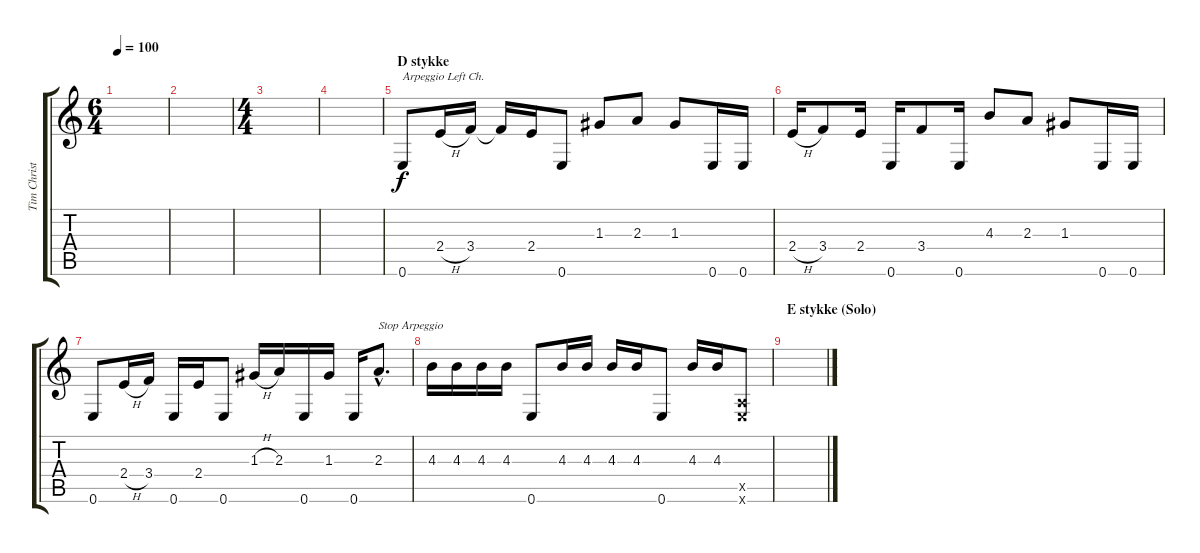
\track ("Tim Christensen (Guitar 1 Clean)" "Tim Christ") {instrument electricguitarclean}
\staff {score tabs}
\tuning (E4 B3 G3 D3 A2 E2) {hide}
\ts (6 4)
\tempo 100
\clef g2
\ks c
|
|
\ts (4 4)
|
|
\section ("" "D stykke")
0.6.8{txt "Arpeggio Left Ch."} 2.4{h}.16 3.4.16 3.4{t}.16 2.4.16 0.6.8 1.3.8 2.3.8 1.3.8 0.6.16 0.6.16 |
2.4{h}.16 3.4.8 2.4.16 0.6.16 3.4.8 0.6.16 4.3.8 2.3.8 1.3.8 0.6.16 0.6.16 |
0.6.8 2.4{h}.16 3.4.16 0.6.16 2.4.16 0.6.8 1.3{h}.16 2.3.16 0.6.16 1.3.16 0.6.16 2.3{hac}.8{d txt "Stop Arpeggio"} |
4.3.16 4.3.16 4.3.16 4.3.16 0.6.8 4.3.16 4.3.16 4.3.16 4.3.16 0.6.8 4.3.16 4.3.16 (0.5{x} 0.6{x}).8 |
\section ("" "E stykke (Solo)")
